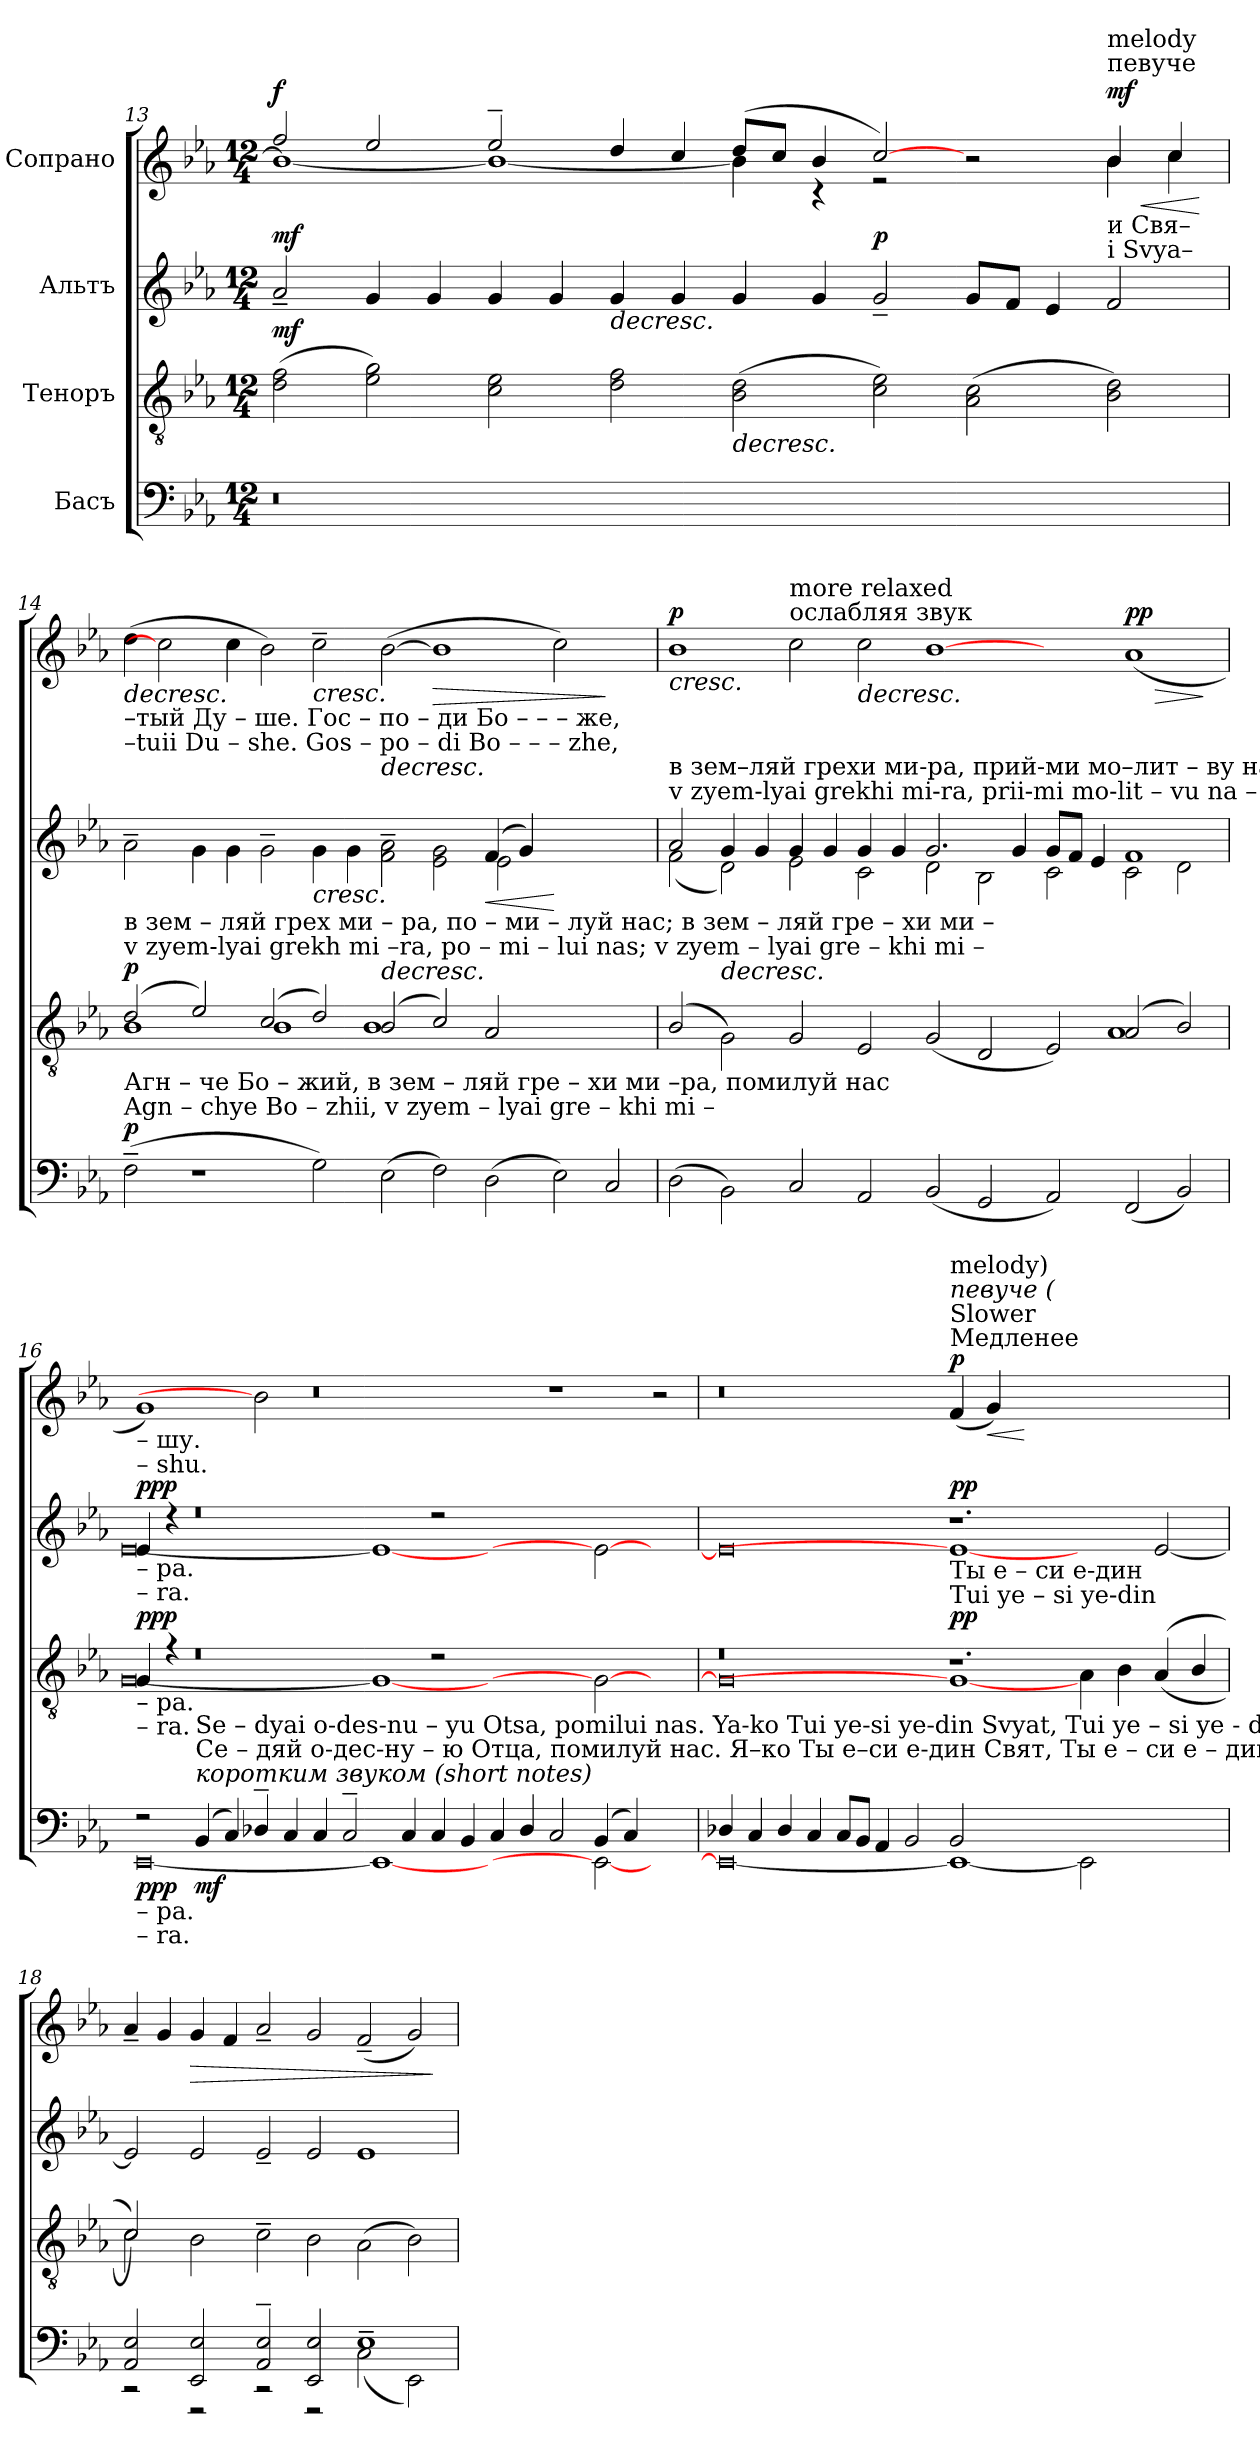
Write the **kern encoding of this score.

**kern	**dynam	**kern	**dynam	**kern	**dynam	**kern	**dynam
*part4	*part4	*part3	*part3	*part2	*part2	*part1	*part1
*staff4	*staff4	*staff3	*staff3	*staff2	*staff2	*staff1	*staff1
*I"Басъ	*	*I"Теноръ	*	*I"Альтъ	*	*I"Сопрано	*
*clefF4	*	*clefGv2	*	*clefG2	*	*clefG2	*
*k[b-e-a-]	*	*k[b-e-a-]	*	*k[b-e-a-]	*	*k[b-e-a-]	*
*M12/4	*	*M12/4	*	*M12/4	*	*M12/4	*
=13	=13	=13	=13	=13	=13	=13	=13
*	*	*	*	*	*	*^	*
!	!	!	!LO:DY:a	!	!LO:DY:a	!	!	!LO:DY:a
0.r	.	(2d\ 2f\	mf	2a-~/	mf	2ff/	1b-_	f
.	.	2e-\ 2g\)	.	4g/	.	2ee-/	.	.
.	.	.	.	4g/	.	.	.	.
.	.	2c\ 2e-\	.	4g/	.	2ee-~/	1b-_	.
.	.	.	.	4g/	.	.	.	.
!	!	!	!	!	!LO:HP:b	!	!	!
.	.	2d\ 2f\	.	4g/	>	4dd/	.	.
.	.	.	.	4g/	.	4cc/	.	.
!	!	!	!LO:HP:b	!	!	!	!	!
.	.	(2B-\ 2d\	>	4g/	.	(8dd/L	4b-\]	.
.	.	.	.	.	.	8cc/J	.	.
.	.	.	.	4g/	.	4b-/	4r	.
!	!	!	!	!	!LO:DY:a	!	!	!
.	.	2c\ 2e-\)	.	2g~/	p	[2cc)	2r	.
1ryy	.	(2A-\ 2c\	.	8g/L	.	2ryy	2r	.
.	.	.	.	8f/J	.	.	.	.
.	.	.	.	4e-/	.	.	.	.
!	!	!	!	!	!	!LO:TX:a:t=певуче	!	!
!	!	!	!	!	!	!LO:TX:a:t=melody	!	!
!	!	!	!	!	!	!LO:TX:b:t=и   Свя–	!	!
!	!	!	!	!	!	!LO:TX:b:t=i   Svya–	!	!
!	!	!	!	!	!	!	!	!LO:HP:b
!	!	!	!	!	!	!	!	!LO:DY:n=1:a
.	.	2B-\ 2d\)	.	2f/	.	4b-/	4b-\	< mf
.	.	.	.	.	.	4cc/	4cc\	.
*	*	*	*	*	*	*v	*v	*
.	.	.	.	.	.	.	[
!!LO:LB:g=z
=14	=14	=14	=14	=14	=14	=14	=14
*	*	*^	*	*^	*	*	*
!	!	!	!	!	!	!	!	!LO:TX:b:t=–тый                    Ду   –  ше.                                                   Гос        –        по    –    ди          Бо       –       –       –           же,	!
!	!	!	!	!	!	!	!	!LO:TX:b:t=–tuii                      Du  –  she.                                                  Gos       –        po    –     di           Bo      –       –       –          zhe,	!
!	!	!	!	!	!LO:TX:b:t=в зем – ляй грех ми – ра,  по – ми – луй      нас;         в зем     –      ляй        гре   –     хи                                    ми –	!	!	!	!
!	!	!	!	!	!LO:TX:b:t=v zyem-lyai grekh mi –ra,  po – mi –  lui       nas;          v zyem  –     lyai         gre   –    khi                                    mi –	!	!	!	!
!	!	!LO:TX:b:t=Агн        –            че                      Бо        –       жий,        в зем      –        ляй        гре   –    хи                                     ми –ра, помилуй нас	!	!	!	!	!	!	!
!	!	!LO:TX:b:t=Agn        –            chye                 Bo        –        zhii,        v zyem    –       lyai         gre   –   khi                                     mi –	!	!	!	!	!	!	!
!	!LO:DY:a	!	!	!LO:DY:a	!	!	!	!	!LO:HP:b
(2F~\	p	(2d/	1B-	p	2a-~\	2ryy	.	(4dd\	>
.	.	.	.	.	.	.	.	2cc]	.
1r	.	2e-/)	.	.	4g\	2ryy	.	.	.
.	.	.	.	.	4g\	.	.	4cc\	.
.	.	(2c/	1B-	.	2g~\	2ryy	.	2b-\)	.
!	!	!	!	!	!	!	!LO:HP:b	!	!LO:HP:b
2G\)	.	2d/)	.	.	4g\	2ryy	<	2cc~\	<
.	.	.	.	.	4g\	.	.	.	.
!	!	!	!	!	!	!	!LO:HP:b	!	!LO:HP:b
(2E-\	.	(2B-/	1B-	.	2f\~ 2a-\~	2ryy	>	(>[2b-\	>
!	!	!	!	!	!	!	!	!	!LO:HP:b
2F\)	.	2c/)	.	.	2e-\ 2g\	2ryy	.	1b-]	>
!	!	!	!	!	!	!	!LO:HP:b	!	!
(2D\	.	2A-/	2ryy	.	(4f/	2e-\	<	.	.
.	.	.	.	.	4g/)	.	.	.	.
2E-\)	.	1ryy	1ryy	.	1ryy	1ryy	] ] [	2cc\)	.
2C/	.	.	.	.	.	.	.	2ryy	] [ ] ]
=15	=15	=15	=15	=15	=15	=15	=15	=15	=15
!	!	!	!	!	!	!	!	!LO:TX:b:t=в зем–ляй грехи   ми-ра, прий-ми      мо–лит – ву  на –	!
!	!	!	!	!	!	!	!	!LO:TX:b:t=v zyem-lyai grekhi mi-ra, prii-mi          mo-lit  –   vu  na –	!
!	!	!	!	!	!	!	!	!	!LO:HP:b
!	!	!	!	!	!	!	!	!	!LO:DY:n=1:a
(2D\	.	(2B-/	2ryy	.	2a-/	(2f\	.	1b-	< p
!	!	!	!	!	!	!	!LO:HP:b	!	!
2BB-\)	.	2G\)	2ryy	.	4g/	2d\)	>	.	.
.	.	.	.	.	4g/	.	.	.	.
!	!	!	!	!	!	!	!	!LO:TX:a:t=ослабляя звук	!
!	!	!	!	!	!	!	!	!LO:TX:a:t=more relaxed	!
2C/	.	2G/	2ryy	.	4g/	2e-\	.	2cc\	.
.	.	.	.	.	4g/	.	.	.	.
!	!	!	!	!	!	!	!	!	!LO:HP:b
2AA-/	.	2E-/	2ryy	.	4g/	2c\	.	2cc\	>
.	.	.	.	.	4g/	.	.	.	.
(2BB-/	.	(2G/	2ryy	.	2.g/	2d\	.	[1b-	.
2GG/	.	2D/	2ryy	.	.	2B-\	.	.	.
.	.	.	.	.	4g/	.	.	.	.
2AA-/)	.	2E-/)	2ryy	.	8g/L	2c\	.	2ryy	.
.	.	.	.	.	8f/J	.	.	.	.
.	.	.	.	.	4e-/	.	.	.	.
!	!	!	!	!	!	!	!	!	!LO:HP:b
!	!	!	!	!	!	!	!	!	!LO:DY:n=2:a
(2FF/	.	(2A-/	1A-	.	1f	2c\	.	(1a-	> pp
2BB-/)	.	2B-/)	.	.	.	2d\	.	.	.
*	*	*v	*v	*	*	*	*	*	*
*	*	*	*	*v	*v	*	*	*
.	.	.	.	.	[	.	[ ] ]
!!LO:PB:g=z
=16	=16	=16	=16	=16	=16	=16	=16
*^	*	*^	*	*^	*	*	*
!	!	!	!	!	!	!	!	!	!LO:TX:b:t=– шу.	!
!	!	!	!	!	!	!	!	!	!LO:TX:b:t=– shu.	!
!	!	!	!	!	!	!LO:TX:b:t=– pa.	!	!	!	!
!	!	!	!	!	!	!LO:TX:b:t=– ra.	!	!	!	!
!	!	!	!LO:TX:b:t=– pa.	!	!	!	!	!	!	!
!	!	!	!LO:TX:b:t=– ra.	!	!	!	!	!	!	!
!LO:TX:b:t=– pa.	!	!	!	!	!	!	!	!	!	!
!LO:TX:b:t=– ra.	!	!	!	!	!	!	!	!	!	!
!	!	!LO:DY:b	!	!	!LO:DY:a	!	!	!LO:DY:a	!	!
2r	[0EE-	ppp	4G/	[0G	ppp	4e-/	[0e-	ppp	1g)	.
.	.	.	4r	.	.	4r	.	.	.	.
!LO:TX:a:i:t=коротким звуком (short notes)	!	!	!	!	!	!	!	!	!	!
!LO:TX:a:t=Се  –  дяй о-дес-ну –  ю Отца, помилуй нас.     Я–ко Ты  е–си     е-дин Свят,   Ты      е  –   си    е – дин	!	!	!	!	!	!	!	!	!	!
!LO:TX:a:t=Se  –  dyai o-des-nu – yu Otsa,  pomilui  nas.     Ya-ko Tui ye-si     ye-din Svyat,  Tui    ye  –  si     ye - din	!	!	!	!	!	!	!	!	!	!
!	!	!LO:DY:b	!	!	!	!	!	!	!	!
(4BB-/	.	mf	0r	.	.	0r	.	.	.	.
4C/)	.	.	.	.	.	.	.	.	.	.
4D-X~/	.	.	.	.	.	.	.	.	2b-]	.
4C/	.	.	.	.	.	.	.	.	.	.
4C/	.	.	.	.	.	.	.	.	0r	.
2C~/	.	.	.	.	.	.	.	.	.	.
.	1EE-_	.	.	1G_	.	.	1e-_	.	.	.
4C/	.	.	.	.	.	.	.	.	.	.
4C/	.	.	2r	.	.	2r	.	.	.	.
4BB-/	.	.	.	.	.	.	.	.	.	.
4C/	1ryy	.	2ryy	1ryy	.	2ryy	1ryy	.	.	.
4D-/	.	.	.	.	.	.	.	.	.	.
2C/	.	.	1.ryy	.	.	1.ryy	.	.	1r	.
(4BB-/	2EE-\_	.	.	2G\_	.	.	2e-\_	.	.	.
4C/)	.	.	.	.	.	.	.	.	.	.
2ryy	2ryy	.	.	2ryy	.	.	2ryy	.	2r	.
=17	=17	=17	=17	=17	=17	=17	=17	=17	=17	=17
4D-X/	0EE-_	.	0r	0G]	.	0ryy	0e-]	.	0r	.
4C/	.	.	.	.	.	.	.	.	.	.
4D-/	.	.	.	.	.	.	.	.	.	.
4C/	.	.	.	.	.	.	.	.	.	.
8C/L	.	.	.	.	.	.	.	.	.	.
8BB-/J	.	.	.	.	.	.	.	.	.	.
4AA-/	.	.	.	.	.	.	.	.	.	.
2BB-/	.	.	.	.	.	.	.	.	.	.
*	*	*	*	*	*	*	*	*	*MM120	*
!	!	!	!	!	!	!	!	!	!LO:TX:a:t=Медленее	!
!	!	!	!	!	!	!	!	!	!LO:TX:a:t=Slower	!
!	!	!	!	!	!	!	!	!	!LO:TX:a:i:t=певуче (	!
!	!	!	!	!	!	!	!	!	!LO:TX:a:t=melody)	!
!	!	!	!	!	!	!LO:TX:b:t=Ты                    е  –   си    е-дин	!	!	!	!
!	!	!	!	!	!	!LO:TX:b:t=Tui                   ye  –  si   ye-din	!	!	!	!
!	!	!	!	!	!LO:DY:a	!	!	!LO:DY:a	!	!LO:DY:a
2BB-/	1EE-_	.	1.r	1G_	pp	1.r	1e-_	pp	(4f/	p
!	!	!	!	!	!	!	!	!	!	!LO:HP:b
.	.	.	.	.	.	.	.	.	4g/)	<
2ryy	.	.	.	.	.	.	.	.	1.ryy	[
1ryy	2EE-\]	.	.	4A-\	.	.	2ryy	.	.	.
.	.	.	.	4B-\	.	.	.	.	.	.
.	2ryy	.	((4A-/	2ryy	.	[2e-/	2ryy	.	.	.
.	.	.	4B-/	.	.	.	.	.	.	.
*	*	*	*	*	*	*v	*v	*	*	*
=18	=18	=18	=18	=18	=18	=18	=18	=18	=18
2AA-/ 2E-/	2r	.	2c/))	2c\	.	2e-/]	.	4a-~/	.
.	.	.	.	.	.	.	.	4g/	.
!	!	!	!	!	!	!	!	!	!LO:HP:b
2EE-/ 2E-/	2r	.	2B-\	2ryy	.	2e-/	.	4g/	>
.	.	.	.	.	.	.	.	4f/	.
2AA-/~ 2E-/~	2r	.	2c~\	0ryy	.	2e-~/	.	2a-~/	.
2EE-/ 2E-/	2r	.	2B-\	.	.	2e-/	.	2g/	.
1E-~	(2C\	.	(>2A-\	.	.	1e-	.	(2f~/	.
.	2EE-\)	.	2B-\)	.	.	.	.	2g/)	.
*v	*v	*	*	*	*	*	*	*	*
*	*	*v	*v	*	*	*	*	*
.	.	.	]	.	]	.	]
=	=	=	=	=	=	=	=
*-	*-	*-	*-	*-	*-	*-	*-
